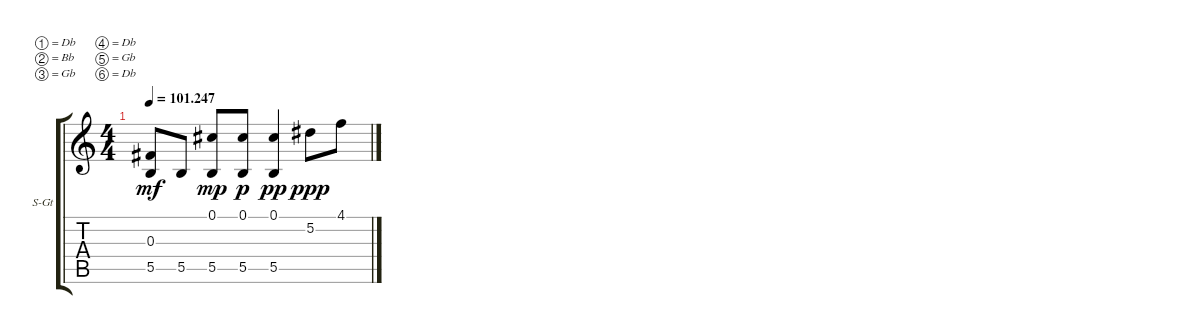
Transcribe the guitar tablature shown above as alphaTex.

\defaultSystemsLayout 4
\bracketExtendMode groupsimilarinstruments
\firstSystemTrackNameOrientation horizontal
\otherSystemsTrackNameOrientation horizontal
\track ("Steel Guitar" "S-Gt") {instrument acousticguitarsteel}
\staff {score tabs}
\tuning (Db4 Bb3 Gb3 Db3 Gb2 Db2)
\ts (4 4)
\tempo
101.247
\accidentals auto
\clef g2
\ottava regular
\simile none
\ks c
(0.3 5.5).8{dy mf} 5.5.8 (5.5 0.1).8{dy mp} (5.5 0.1).8{dy p} (5.5 0.1).4{dy pp} 5.2.8{dy ppp} 4.1.8
